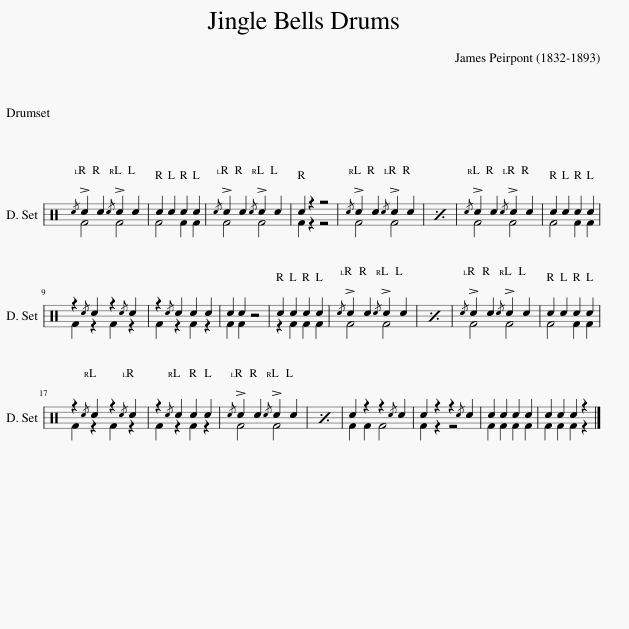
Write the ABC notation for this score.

X:1
%%score 1 ( 2 3 )
L:1/8
M:4/4
I:linebreak $
K:C
V:1 perc stafflines=1
K:none
V:2 perc
K:none
V:3 perc
K:none
V:1
 F2 D2 D2 D2 :|$ z8 | z8 | z8 | z8 | %5
 z8 | z8 | z8 | z8 |$ z8 | %10
 z8 | z8 | z8 | z8 | z8 | %15
 z8 | z8 |$ z8 | z8 | z8 | %20
 z8 | z8 | z8 | z8 | z8 |] %25
V:2
 z8 :|${/c} !>!c2 c2{/c} !>!c2 c2 | c2 c2 c2 c2 |{/c} !>!c2 c2{/c} !>!c2 c2 | c2 z2 z4 | %5
{/c} !>!c2 c2{/c} !>!c2 c2 | x8 |{/c} !>!c2 c2{/c} !>!c2 c2 | c2 c2 c2 c2 |$ z2{/c} c2 z2{/c} c2 | %10
 z2{/c} c2 c2 c2 | c2 c2 x4 | c2 c2 c2 c2 |{/c} !>!c2 c2{/c} !>!c2 c2 | x8 | %15
{/c} !>!c2 c2{/c} !>!c2 c2 | c2 c2 c2 c2 |$ z2{/c} c2 z2{/c} c2 | z2{/c} c2 c2 c2 |{/c} !>!c2 c2{/c} !>!c2 c2 | %20
 x8 | c2 z2 z2{/c} c2 | c2 z2 z2{/c} c2 | c2 c2 c2 c2 | c2 c2 c2 z2 |] %25
V:3
 x8 :|$ F4 F4 | F4 F2 F2 | F4 F4 | F2 z2 z4 | %5
 F4 F4 | x8 | F4 F4 | F4 F2 F2 |$ F2 z2 F2 z2 | %10
 F2 z2 F2 z2 | F2 F2 z4 | z2 F2 F2 F2 | F4 F4 | x8 | %15
 F4 F4 | F4 F2 F2 |$ F2 z2 F2 z2 | F2 z2 F2 z2 | F4 F4 | %20
 x8 | F2 F2 F4 | F2 z2 z4 | F2 F2 F2 F2 | F2 F2 F2 z2 |] %25
